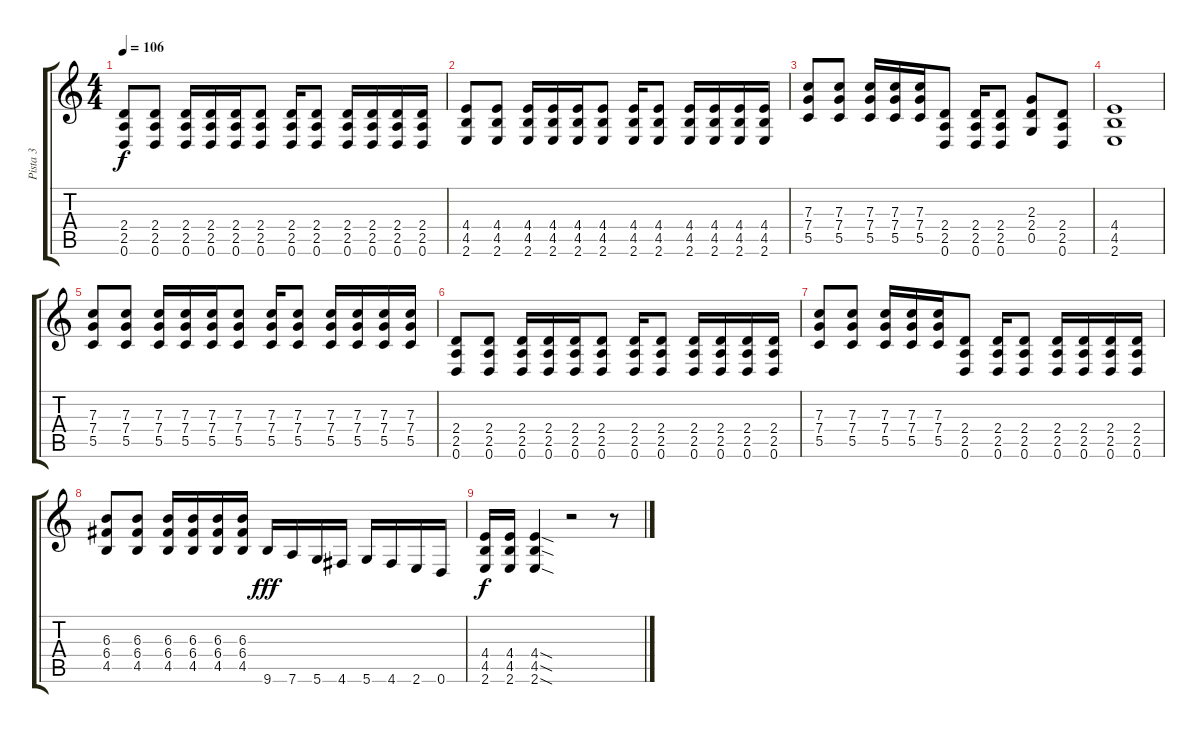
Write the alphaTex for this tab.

\track ("Pista 3" "Pista 3") {instrument overdrivenguitar}
\staff {score tabs}
\tuning (D4 A3 F3 C3 G2 D2) {hide}
\ts (4 4)
\tempo 106
\clef g2
\ks c
(2.4 2.5 0.6).8{dy f} (2.4 2.5 0.6).8 (2.4 2.5 0.6).16 (2.4 2.5 0.6).16 (2.4 2.5 0.6).16 (2.4 2.5 0.6).8 (2.4 2.5 0.6).16 (2.4 2.5 0.6).8 (2.4 2.5 0.6).16 (2.4 2.5 0.6).16 (2.4 2.5 0.6).16 (2.4 2.5 0.6).16 |
(4.4 4.5 2.6).8 (4.4 4.5 2.6).8 (4.4 4.5 2.6).16 (4.4 4.5 2.6).16 (4.4 4.5 2.6).16 (4.4 4.5 2.6).8 (4.4 4.5 2.6).16 (4.4 4.5 2.6).8 (4.4 4.5 2.6).16 (4.4 4.5 2.6).16 (4.4 4.5 2.6).16 (4.4 4.5 2.6).16 |
(7.3 7.4 5.5).8 (7.3 7.4 5.5).8 (7.3 7.4 5.5).16 (7.3 7.4 5.5).16 (7.3 7.4 5.5).16 (2.4 2.5 0.6).8 (2.4 2.5 0.6).16 (2.4 2.5 0.6).8 (2.3 2.4 0.5).8 (2.4 2.5 0.6).8 |
(4.4 4.5 2.6).1 |
(7.3 7.4 5.5).8 (7.3 7.4 5.5).8 (7.3 7.4 5.5).16 (7.3 7.4 5.5).16 (7.3 7.4 5.5).16 (7.3 7.4 5.5).8 (7.3 7.4 5.5).16 (7.3 7.4 5.5).8 (7.3 7.4 5.5).16 (7.3 7.4 5.5).16 (7.3 7.4 5.5).16 (7.3 7.4 5.5).16 |
(2.4 2.5 0.6).8 (2.4 2.5 0.6).8 (2.4 2.5 0.6).16 (2.4 2.5 0.6).16 (2.4 2.5 0.6).16 (2.4 2.5 0.6).8 (2.4 2.5 0.6).16 (2.4 2.5 0.6).8 (2.4 2.5 0.6).16 (2.4 2.5 0.6).16 (2.4 2.5 0.6).16 (2.4 2.5 0.6).16 |
(7.3 7.4 5.5).8 (7.3 7.4 5.5).8 (7.3 7.4 5.5).16 (7.3 7.4 5.5).16 (7.3 7.4 5.5).16 (2.4 2.5 0.6).8 (2.4 2.5 0.6).16 (2.4 2.5 0.6).8 (2.4 2.5 0.6).16 (2.4 2.5 0.6).16 (2.4 2.5 0.6).16 (2.4 2.5 0.6).16 |
(6.3 6.4 4.5).8 (6.3 6.4 4.5).8 (6.3 6.4 4.5).16 (6.3 6.4 4.5).16 (6.3 6.4 4.5).16 (6.3 6.4 4.5).16 9.6.16{dy fff} 7.6.16 5.6.16 4.6.16 5.6.16 4.6.16 2.6.16 0.6.16 |
(4.4 4.5 2.6).16{dy f} (4.4 4.5 2.6).16 (4.4{sod} 4.5{sod} 2.6{sod}).4 r.2 r.8
